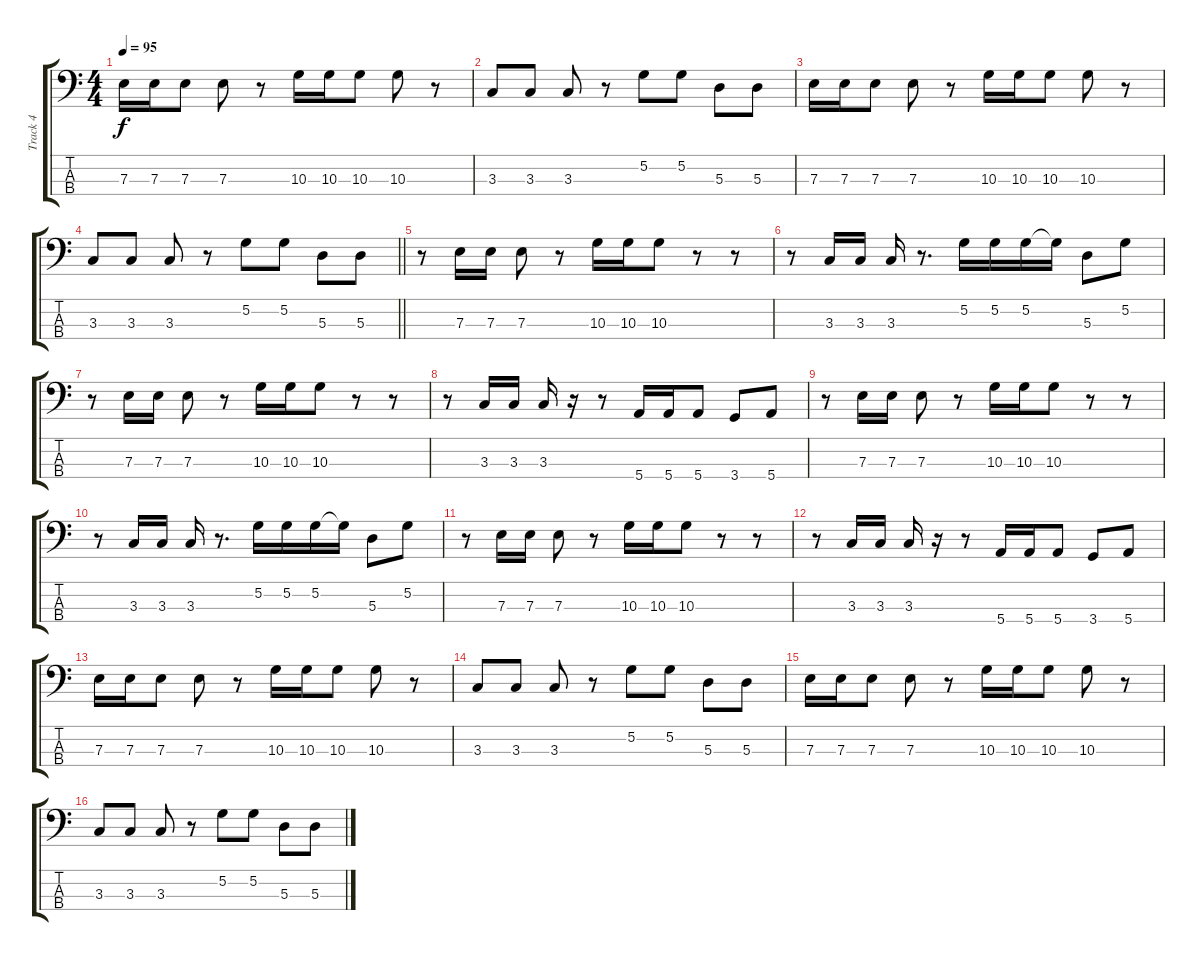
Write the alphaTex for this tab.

\track ("Track 4" "Track 4") {instrument electricbassfinger}
\staff {score tabs}
\tuning (G2 D2 A1 E1) {hide}
\ts (4 4)
\tempo 95
\clef f4
\ks c
7.3.16{dy f} 7.3.16 7.3.8 7.3.8 r.8 10.3.16 10.3.16 10.3.8 10.3.8 r.8 |
3.3.8 3.3.8 3.3.8 r.8 5.2.8 5.2.8 5.3.8 5.3.8 |
7.3.16 7.3.16 7.3.8 7.3.8 r.8 10.3.16 10.3.16 10.3.8 10.3.8 r.8 |
\barLineRight lightlight
3.3.8 3.3.8 3.3.8 r.8 5.2.8 5.2.8 5.3.8 5.3.8 |
r.8 7.3.16 7.3.16 7.3.8 r.8 10.3.16 10.3.16 10.3.8 r.8 r.8 |
r.8 3.3.16 3.3.16 3.3.16 r.8{d} 5.2.16 5.2.16 5.2.16 5.2{t}.16 5.3.8 5.2.8 |
r.8 7.3.16 7.3.16 7.3.8 r.8 10.3.16 10.3.16 10.3.8 r.8 r.8 |
r.8 3.3.16 3.3.16 3.3.16 r.16 r.8 5.4.16 5.4.16 5.4.8 3.4.8 5.4.8 |
r.8 7.3.16 7.3.16 7.3.8 r.8 10.3.16 10.3.16 10.3.8 r.8 r.8 |
r.8 3.3.16 3.3.16 3.3.16 r.8{d} 5.2.16 5.2.16 5.2.16 5.2{t}.16 5.3.8 5.2.8 |
r.8 7.3.16 7.3.16 7.3.8 r.8 10.3.16 10.3.16 10.3.8 r.8 r.8 |
r.8 3.3.16 3.3.16 3.3.16 r.16 r.8 5.4.16 5.4.16 5.4.8 3.4.8 5.4.8 |
7.3.16 7.3.16 7.3.8 7.3.8 r.8 10.3.16 10.3.16 10.3.8 10.3.8 r.8 |
3.3.8 3.3.8 3.3.8 r.8 5.2.8 5.2.8 5.3.8 5.3.8 |
7.3.16 7.3.16 7.3.8 7.3.8 r.8 10.3.16 10.3.16 10.3.8 10.3.8 r.8 |
3.3.8 3.3.8 3.3.8 r.8 5.2.8 5.2.8 5.3.8 5.3.8
